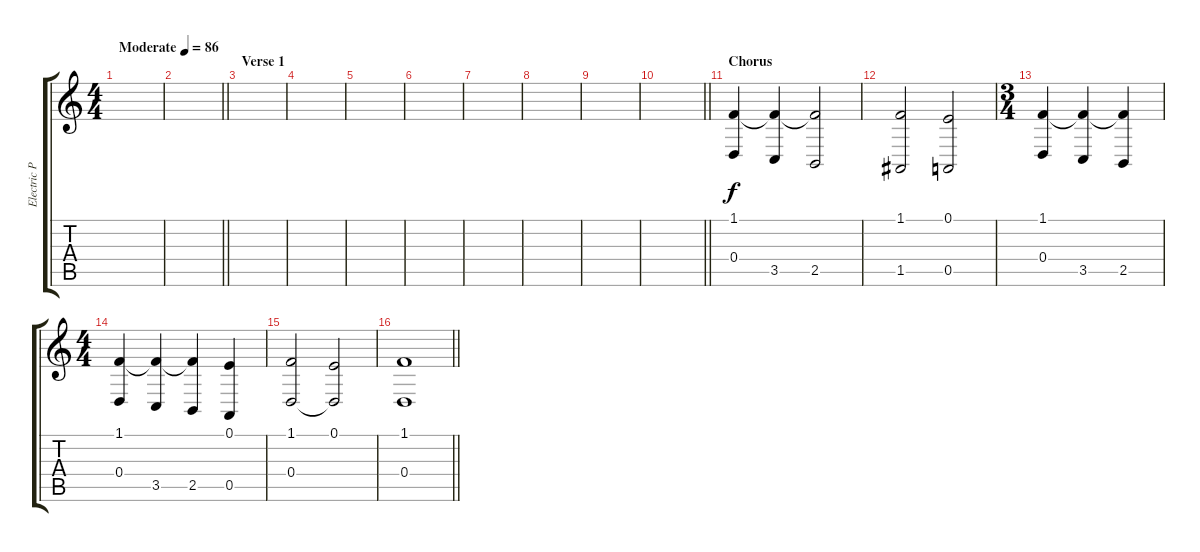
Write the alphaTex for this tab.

\track ("Electric Piano" "Electric P") {instrument electricpiano1}
\staff {score tabs}
\tuning (E4 B3 G3 D3 A2 E2) {hide}
\ts (4 4)
\tempo (86 "Moderate")
\clef g2
\ks c
|
\barLineRight lightlight
|
\section ("" "Verse 1")
|
|
|
|
|
|
|
\barLineRight lightlight
|
\section ("" "Chorus")
(1.1 0.4).4 (1.1{t} 3.5).4 (1.1{t} 2.5).2 |
(1.1 1.5).2 (0.1 0.5).2 |
\ts (3 4)
(1.1 0.4).4 (1.1{t} 3.5).4 (1.1{t} 2.5).4 |
\ts (4 4)
(1.1 0.4).4 (1.1{t} 3.5).4 (1.1{t} 2.5).4 (0.1 0.5).4 |
(1.1 0.4).2 (0.1 0.4{t}).2 |
\barLineRight lightlight
(1.1 0.4).1
